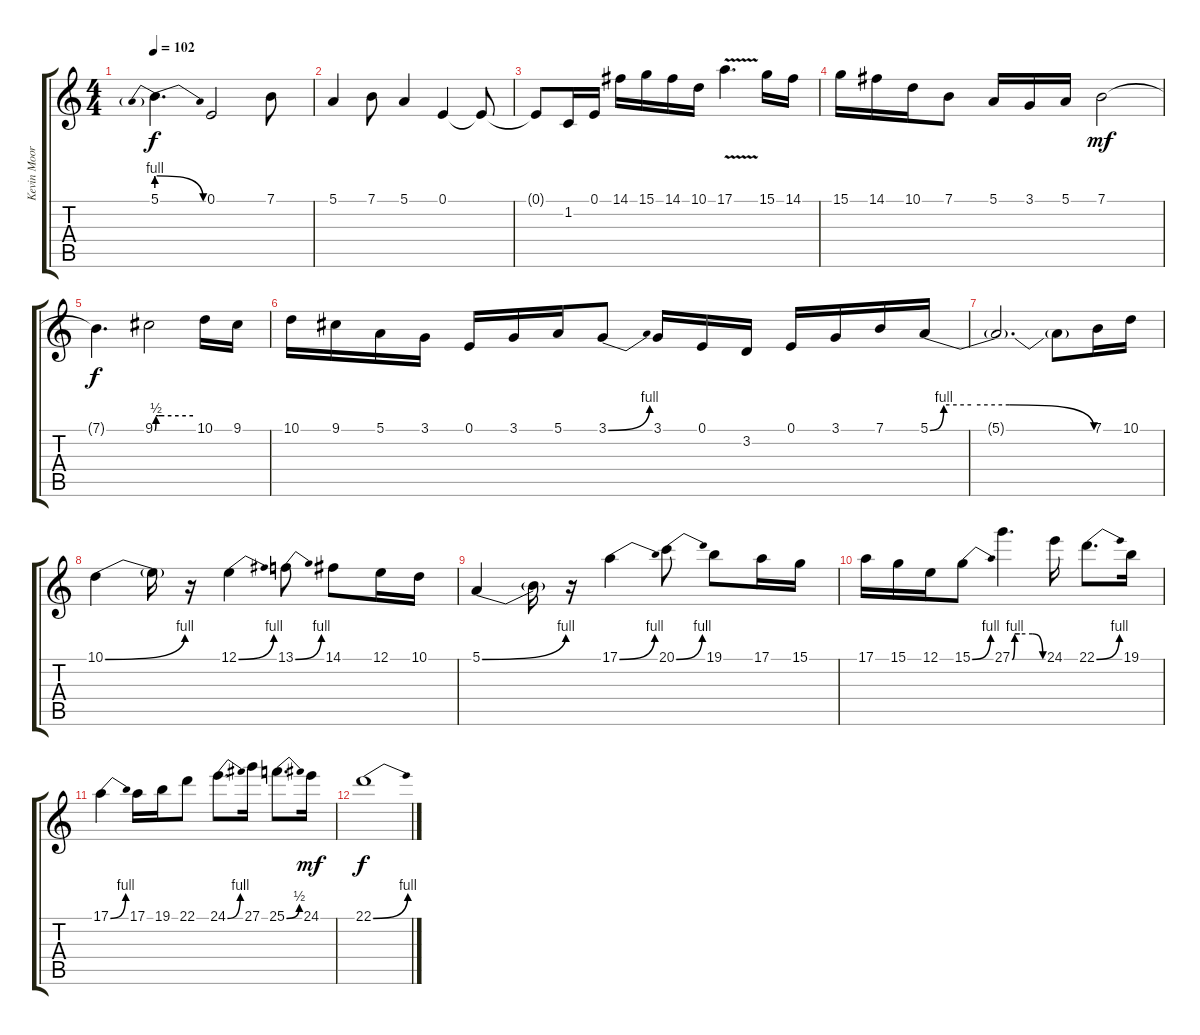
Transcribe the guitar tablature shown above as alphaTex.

\track ("Kevin Moore Keyboard Main Channel" "Kevin Moor") {instrument lead2sawtooth}
\staff {score tabs}
\tuning (E4 B3 G3 D3 A2 E2) {hide}
\ts (4 4)
\tempo 102
\clef g2
\ks c
5.1{be (prebendrelease 0 4 60 0)}.4{d dy f} 0.1.2 7.1.8 |
5.1.4 7.1.8 5.1.4 0.1.4 0.1{t}.8 |
0.1{t}.8 1.2.16 0.1.16 14.1.16 15.1.16 14.1.16 10.1.16 17.1{v}.4{d} 15.1.16 14.1.16 |
15.1.16 14.1.16 10.1.16 7.1.8 5.1.16 3.1.16 5.1.16 7.1.2{dy mf} |
7.1{t}.4{d dy f} 9.1{be (custom 0 0 2 2 6 2 15 2 60 2)}.2 10.1.16 9.1.16 |
10.1.16 9.1.16 5.1.16 3.1.16 0.1.16 3.1.16 5.1.16 3.1{be (bend 0 0 60 4)}.8 3.1.16 0.1.16 3.2.16 0.1.16 3.1.16 7.1.16 5.1{be (custom 0 0 5 4 15 4 29 4 60 0)}.16 |
5.1{t}.2{d} 5.1{t}.8 7.1.16 10.1.16 |
10.1{be (bend 0 0 60 4)}.4 10.1{t}.16 r.16 12.1{be (bend 0 0 60 4)}.4 13.1{be (bend 0 0 60 4)}.8 14.1.8 12.1.16 10.1.16 |
5.1{be (bend 0 0 60 4)}.4 5.1{t}.16 r.16 17.1{be (bend 0 0 60 4)}.4 20.1{be (bend 0 0 60 4)}.8 19.1.8 17.1.16 15.1.16 |
17.1.16 15.1.16 12.1.16 15.1{be (bend 0 0 60 4)}.8 27.1{be (custom 0 0 5 4 15 4 40 4 60 0)}.4{d} 24.1.16 22.1{be (bend 0 0 60 4)}.8{d} 19.1.16 |
17.1{be (bend 0 0 60 4)}.4 17.1.16 19.1.16 22.1.8 24.1{be (bend 0 0 60 4)}.8{d} 27.1.16 25.1{be (bend 0 0 60 2)}.8{d} 24.1.16{dy mf} |
22.1{be (bend 0 0 60 4)}.1{dy f volume 0}
